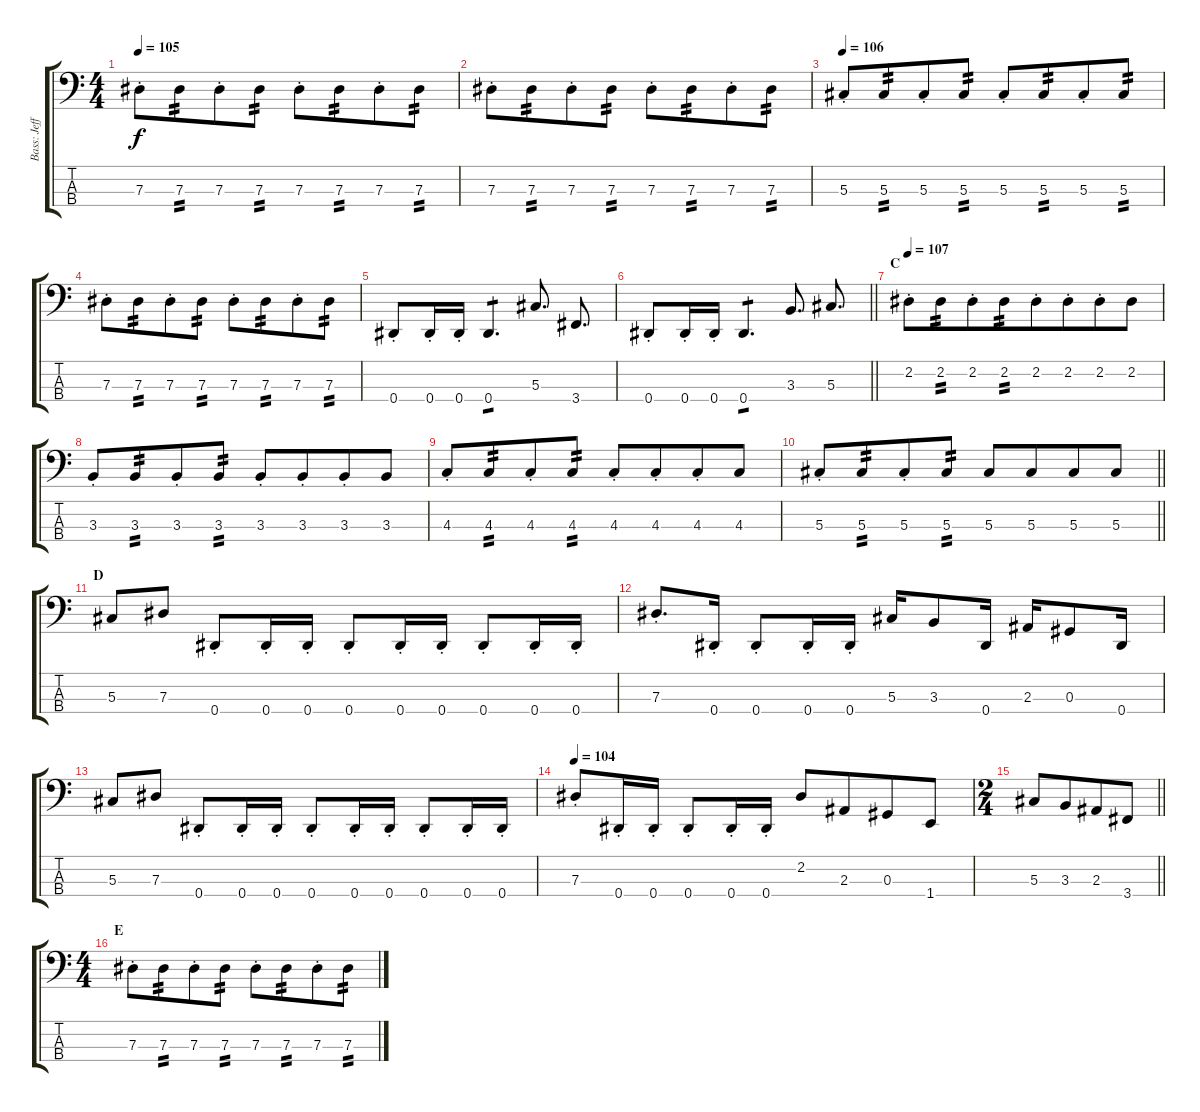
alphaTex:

\track ("Bass: Jeff" "Bass: Jeff") {instrument electricbassfinger}
\staff {score tabs}
\tuning (Gb2 Db2 Ab1 Eb1) {hide}
\ts (4 4)
\tempo 105
\clef f4
\ks c
7.3{st}.8{dy f} 7.3.8{tp 2 beam merge} 7.3{st}.8 7.3.8{tp 2} 7.3{st}.8 7.3.8{tp 2 beam merge} 7.3{st}.8 7.3.8{tp 2} |
7.3{st}.8 7.3.8{tp 2 beam merge} 7.3{st}.8 7.3.8{tp 2} 7.3{st}.8 7.3.8{tp 2 beam merge} 7.3{st}.8 7.3.8{tp 2} |
\tempo 106
5.3{st}.8 5.3.8{tp 2 beam merge} 5.3{st}.8 5.3.8{tp 2} 5.3{st}.8 5.3.8{tp 2 beam merge} 5.3{st}.8 5.3.8{tp 2} |
7.3{st}.8 7.3.8{tp 2 beam merge} 7.3{st}.8 7.3.8{tp 2} 7.3{st}.8 7.3.8{tp 2 beam merge} 7.3{st}.8 7.3.8{tp 2} |
0.4{st}.8 0.4{st}.16 0.4{st}.16 0.4.4{d tp 1} 5.3.8{d} 3.4.8{d} |
\barLineRight lightlight
0.4{st}.8 0.4{st}.16 0.4{st}.16 0.4.4{d tp 1} 3.3.8{d} 5.3.8{d} |
\section ("" "C")
\tempo 107
2.2{st}.8 2.2.8{tp 2 beam merge} 2.2{st}.8 2.2.8{tp 2 beam merge} 2.2{st}.8 2.2{st}.8{beam merge} 2.2{st}.8 2.2.8 |
3.3{st}.8 3.3.8{tp 2 beam merge} 3.3{st}.8 3.3.8{tp 2} 3.3{st}.8 3.3{st}.8{beam merge} 3.3{st}.8 3.3.8 |
4.3{st}.8 4.3.8{tp 2 beam merge} 4.3{st}.8 4.3.8{tp 2} 4.3{st}.8 4.3{st}.8{beam merge} 4.3{st}.8 4.3.8 |
\barLineRight lightlight
5.3{st}.8 5.3.8{tp 2 beam merge} 5.3{st}.8 5.3.8{tp 2} 5.3.8 5.3.8{beam merge} 5.3.8 5.3.8 |
\section ("" "D")
5.3.8 7.3.8 0.4{st}.8 0.4{st}.16 0.4{st}.16 0.4{st}.8 0.4{st}.16 0.4{st}.16 0.4{st}.8 0.4{st}.16 0.4{st}.16 |
7.3{st}.8{d} 0.4{st}.16 0.4{st}.8 0.4{st}.16 0.4{st}.16 5.3.16 3.3.8 0.4.16 2.3.16 0.3.8 0.4.16 |
5.3.8 7.3.8 0.4{st}.8 0.4{st}.16 0.4{st}.16 0.4{st}.8 0.4{st}.16 0.4{st}.16 0.4{st}.8 0.4{st}.16 0.4{st}.16 |
\tempo 104
7.3{st}.8 0.4{st}.16 0.4{st}.16 0.4{st}.8 0.4{st}.16 0.4{st}.16 2.2.8 2.3.8{beam merge} 0.3.8 1.4.8 |
\ts (2 4)
\barLineRight lightlight
5.3.8 3.3.8{beam merge} 2.3.8 3.4.8 |
\ts (4 4)
\section ("" "E")
7.3{st}.8 7.3.8{tp 2 beam merge} 7.3{st}.8 7.3.8{tp 2} 7.3{st}.8 7.3.8{tp 2 beam merge} 7.3{st}.8 7.3.8{tp 2}
